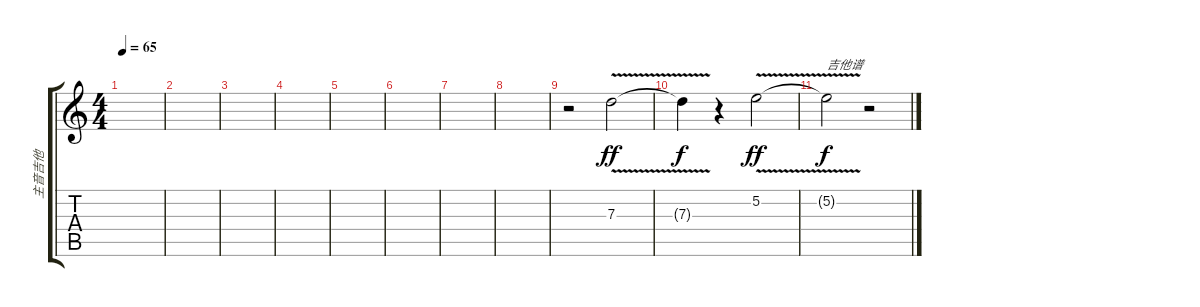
\track ("主音吉他" "主音吉他") {instrument acousticguitarnylon}
\staff {score tabs}
\tuning (E4 B3 G3 D3 A2 E2) {hide}
\ts (4 4)
\tempo 65
\clef g2
\ks c
|
|
|
|
|
|
|
|
r.2 7.3{v}.2{dy ff volume 8} |
7.3{t}.4{dy f} r.4 5.2{v}.2{dy ff} |
5.2{t}.2{txt "吉他谱" dy f} r.2
